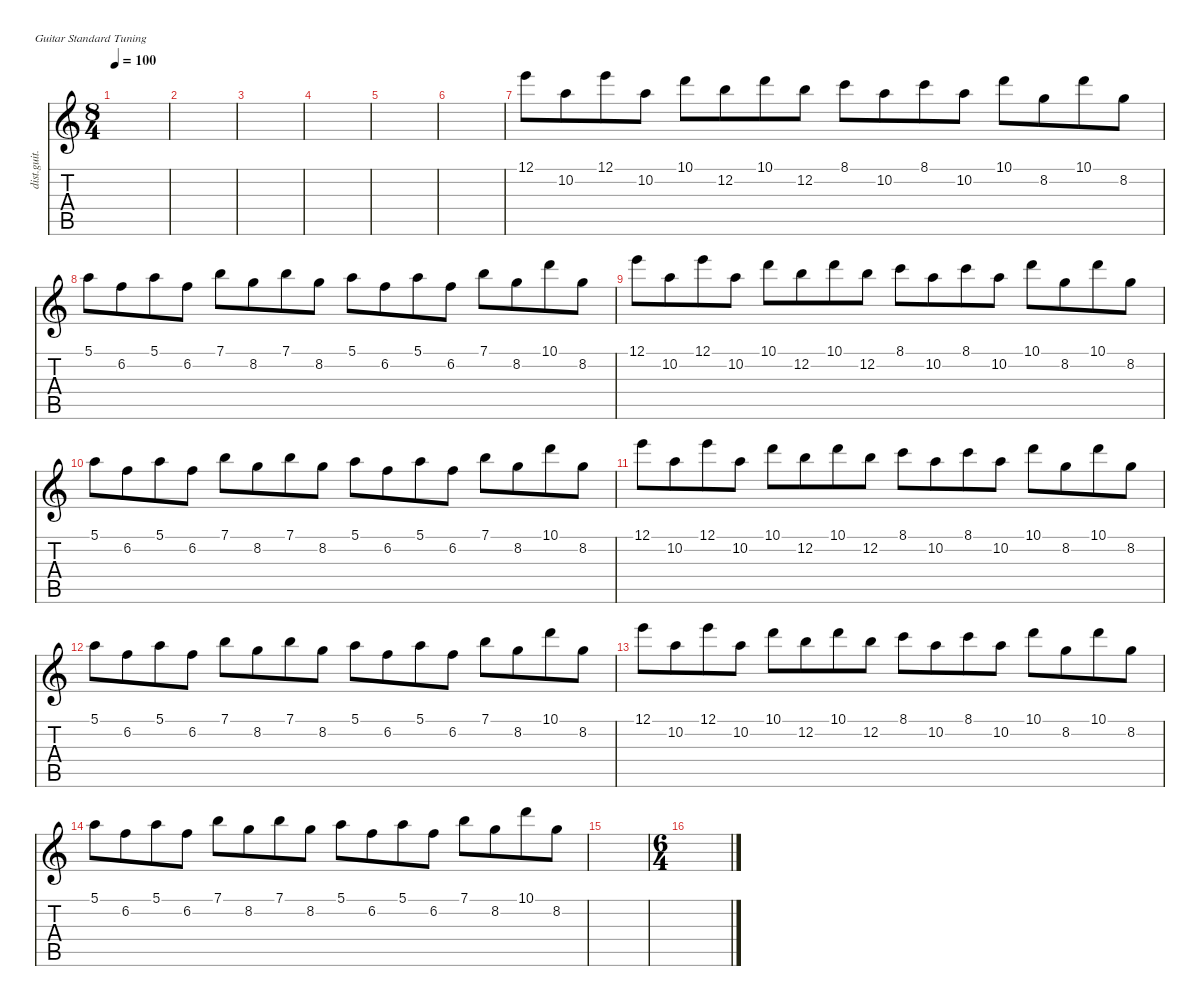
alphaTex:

\defaultSystemsLayout 4
\hideDynamics
\bracketExtendMode nobrackets
\otherSystemsTrackNameOrientation horizontal
\track ("Distortion Guitar" "dist.guit.") {instrument distortionguitar}
\staff {score tabs}
\tuning (E4 B3 G3 D3 A2 E2)
\ts (8 4)
\beaming (8 4 4 4 4)
\tempo 100
\clef g2
\ks c
|
|
|
|
|
|
12.1.8{beam Down} 10.2.8{beam Down} 12.1.8{beam Down} 10.2.8{beam Down} 10.1.8{beam Down} 12.2.8{beam Down} 10.1.8{beam Down} 12.2.8{beam Down} 8.1.8{beam Down} 10.2.8{beam Down} 8.1.8{beam Down} 10.2.8{beam Down} 10.1.8{beam Down} 8.2.8{beam Down} 10.1.8{beam Down} 8.2.8{beam Down} |
5.1.8{beam Down} 6.2.8{beam Down} 5.1.8{beam Down} 6.2.8{beam Down} 7.1.8{beam Down} 8.2.8{beam Down} 7.1.8{beam Down} 8.2.8{beam Down} 5.1.8{beam Down} 6.2.8{beam Down} 5.1.8{beam Down} 6.2.8{beam Down} 7.1.8{beam Down} 8.2.8{beam Down} 10.1.8{beam Down} 8.2.8{beam Down} |
12.1.8{beam Down} 10.2.8{beam Down} 12.1.8{beam Down} 10.2.8{beam Down} 10.1.8{beam Down} 12.2.8{beam Down} 10.1.8{beam Down} 12.2.8{beam Down} 8.1.8{beam Down} 10.2.8{beam Down} 8.1.8{beam Down} 10.2.8{beam Down} 10.1.8{beam Down} 8.2.8{beam Down} 10.1.8{beam Down} 8.2.8{beam Down} |
5.1.8{beam Down} 6.2.8{beam Down} 5.1.8{beam Down} 6.2.8{beam Down} 7.1.8{beam Down} 8.2.8{beam Down} 7.1.8{beam Down} 8.2.8{beam Down} 5.1.8{beam Down} 6.2.8{beam Down} 5.1.8{beam Down} 6.2.8{beam Down} 7.1.8{beam Down} 8.2.8{beam Down} 10.1.8{beam Down} 8.2.8{beam Down} |
12.1.8{beam Down} 10.2.8{beam Down} 12.1.8{beam Down} 10.2.8{beam Down} 10.1.8{beam Down} 12.2.8{beam Down} 10.1.8{beam Down} 12.2.8{beam Down} 8.1.8{beam Down} 10.2.8{beam Down} 8.1.8{beam Down} 10.2.8{beam Down} 10.1.8{beam Down} 8.2.8{beam Down} 10.1.8{beam Down} 8.2.8{beam Down} |
5.1.8{beam Down} 6.2.8{beam Down} 5.1.8{beam Down} 6.2.8{beam Down} 7.1.8{beam Down} 8.2.8{beam Down} 7.1.8{beam Down} 8.2.8{beam Down} 5.1.8{beam Down} 6.2.8{beam Down} 5.1.8{beam Down} 6.2.8{beam Down} 7.1.8{beam Down} 8.2.8{beam Down} 10.1.8{beam Down} 8.2.8{beam Down} |
12.1.8{beam Down} 10.2.8{beam Down} 12.1.8{beam Down} 10.2.8{beam Down} 10.1.8{beam Down} 12.2.8{beam Down} 10.1.8{beam Down} 12.2.8{beam Down} 8.1.8{beam Down} 10.2.8{beam Down} 8.1.8{beam Down} 10.2.8{beam Down} 10.1.8{beam Down} 8.2.8{beam Down} 10.1.8{beam Down} 8.2.8{beam Down} |
5.1.8{beam Down} 6.2.8{beam Down} 5.1.8{beam Down} 6.2.8{beam Down} 7.1.8{beam Down} 8.2.8{beam Down} 7.1.8{beam Down} 8.2.8{beam Down} 5.1.8{beam Down} 6.2.8{beam Down} 5.1.8{beam Down} 6.2.8{beam Down} 7.1.8{beam Down} 8.2.8{beam Down} 10.1.8{beam Down} 8.2.8{beam Down} |
|
\ts (6 4)
\beaming (8 6 6)
